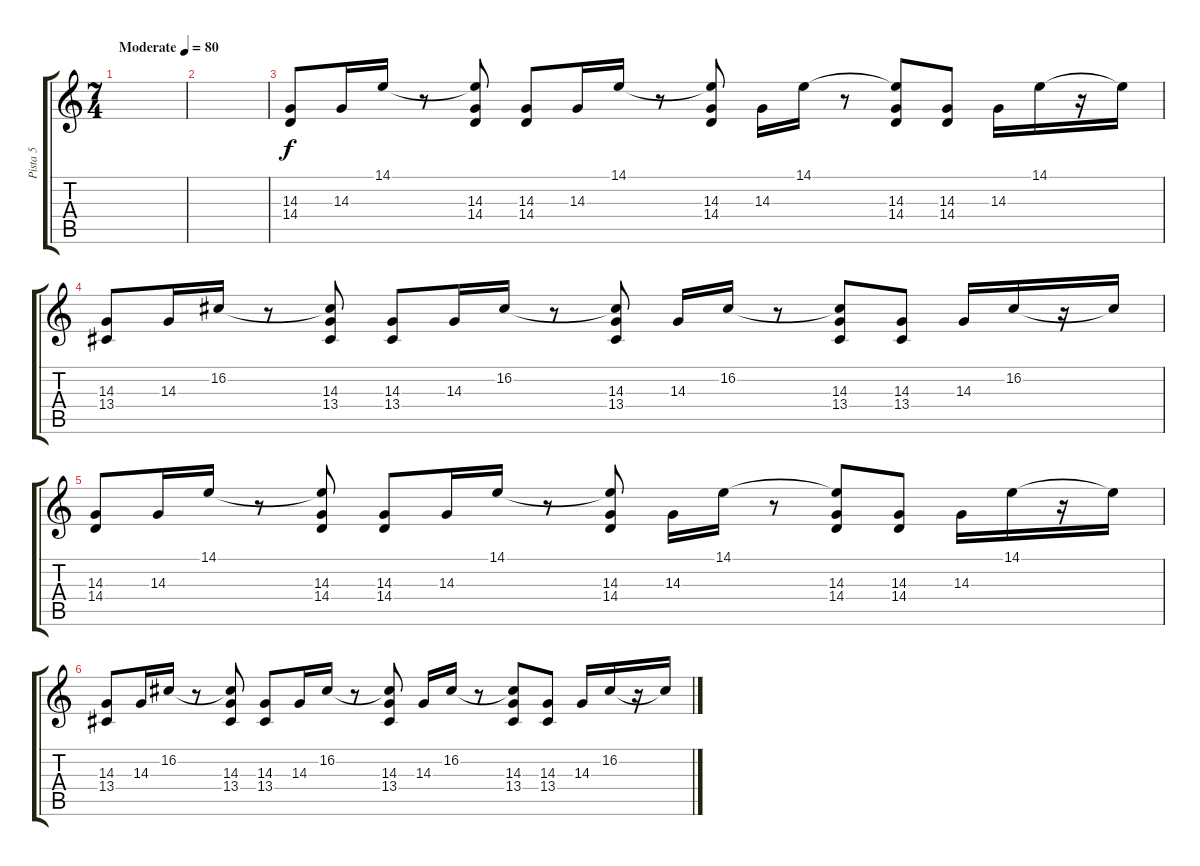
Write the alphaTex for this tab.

\track ("Pista 5" "Pista 5") {instrument sitar}
\staff {score tabs}
\tuning (D4 A3 F3 C3 G2 D2) {hide}
\ts (7 4)
\tempo (80 "Moderate")
\clef g2
\ks c
|
|
(14.3 14.4).8 14.3.16 14.1.16 r.8 (14.1{t} 14.3 14.4).8 (14.3 14.4).8 14.3.16 14.1.16 r.8 (14.1{t} 14.3 14.4).8 14.3.16 14.1.16 r.8 (14.1{t} 14.3 14.4).8 (14.3 14.4).8 14.3.16 14.1.16 r.16 14.1{t}.16 |
(14.3 13.4).8 14.3.16 16.2.16 r.8 (16.2{t} 14.3 13.4).8 (14.3 13.4).8 14.3.16 16.2.16 r.8 (16.2{t} 14.3 13.4).8 14.3.16 16.2.16 r.8 (16.2{t} 14.3 13.4).8 (14.3 13.4).8 14.3.16 16.2.16 r.16 16.2{t}.16 |
(14.3 14.4).8 14.3.16 14.1.16 r.8 (14.1{t} 14.3 14.4).8 (14.3 14.4).8 14.3.16 14.1.16 r.8 (14.1{t} 14.3 14.4).8 14.3.16 14.1.16 r.8 (14.1{t} 14.3 14.4).8 (14.3 14.4).8 14.3.16 14.1.16 r.16 14.1{t}.16 |
(14.3 13.4).8 14.3.16 16.2.16 r.8 (16.2{t} 14.3 13.4).8 (14.3 13.4).8 14.3.16 16.2.16 r.8 (16.2{t} 14.3 13.4).8 14.3.16 16.2.16 r.8 (16.2{t} 14.3 13.4).8 (14.3 13.4).8 14.3.16 16.2.16 r.16 16.2{t}.16
